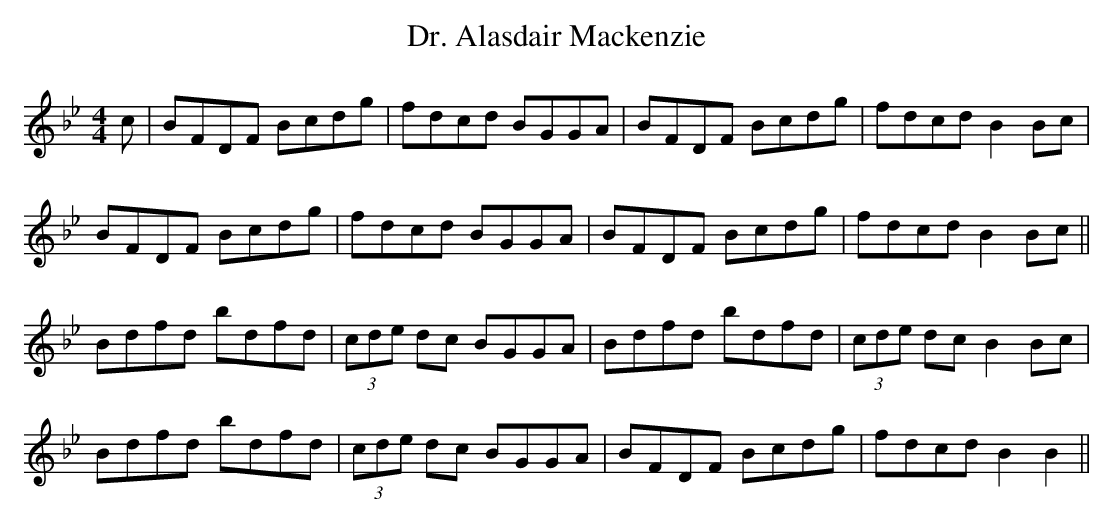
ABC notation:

X:1
T: Dr. Alasdair Mackenzie
M: 4/4
L: 1/8
K: Gmin
c|BFDF Bcdg|fdcd BGGA|BFDF Bcdg|fdcd B2 Bc|
BFDF Bcdg|fdcd BGGA|BFDF Bcdg|fdcd B2 Bc||
Bdfd bdfd|(3cde dc BGGA|Bdfd bdfd|(3cde dc B2 Bc|
Bdfd bdfd|(3cde dc BGGA|BFDF Bcdg|fdcd B2 B2||
